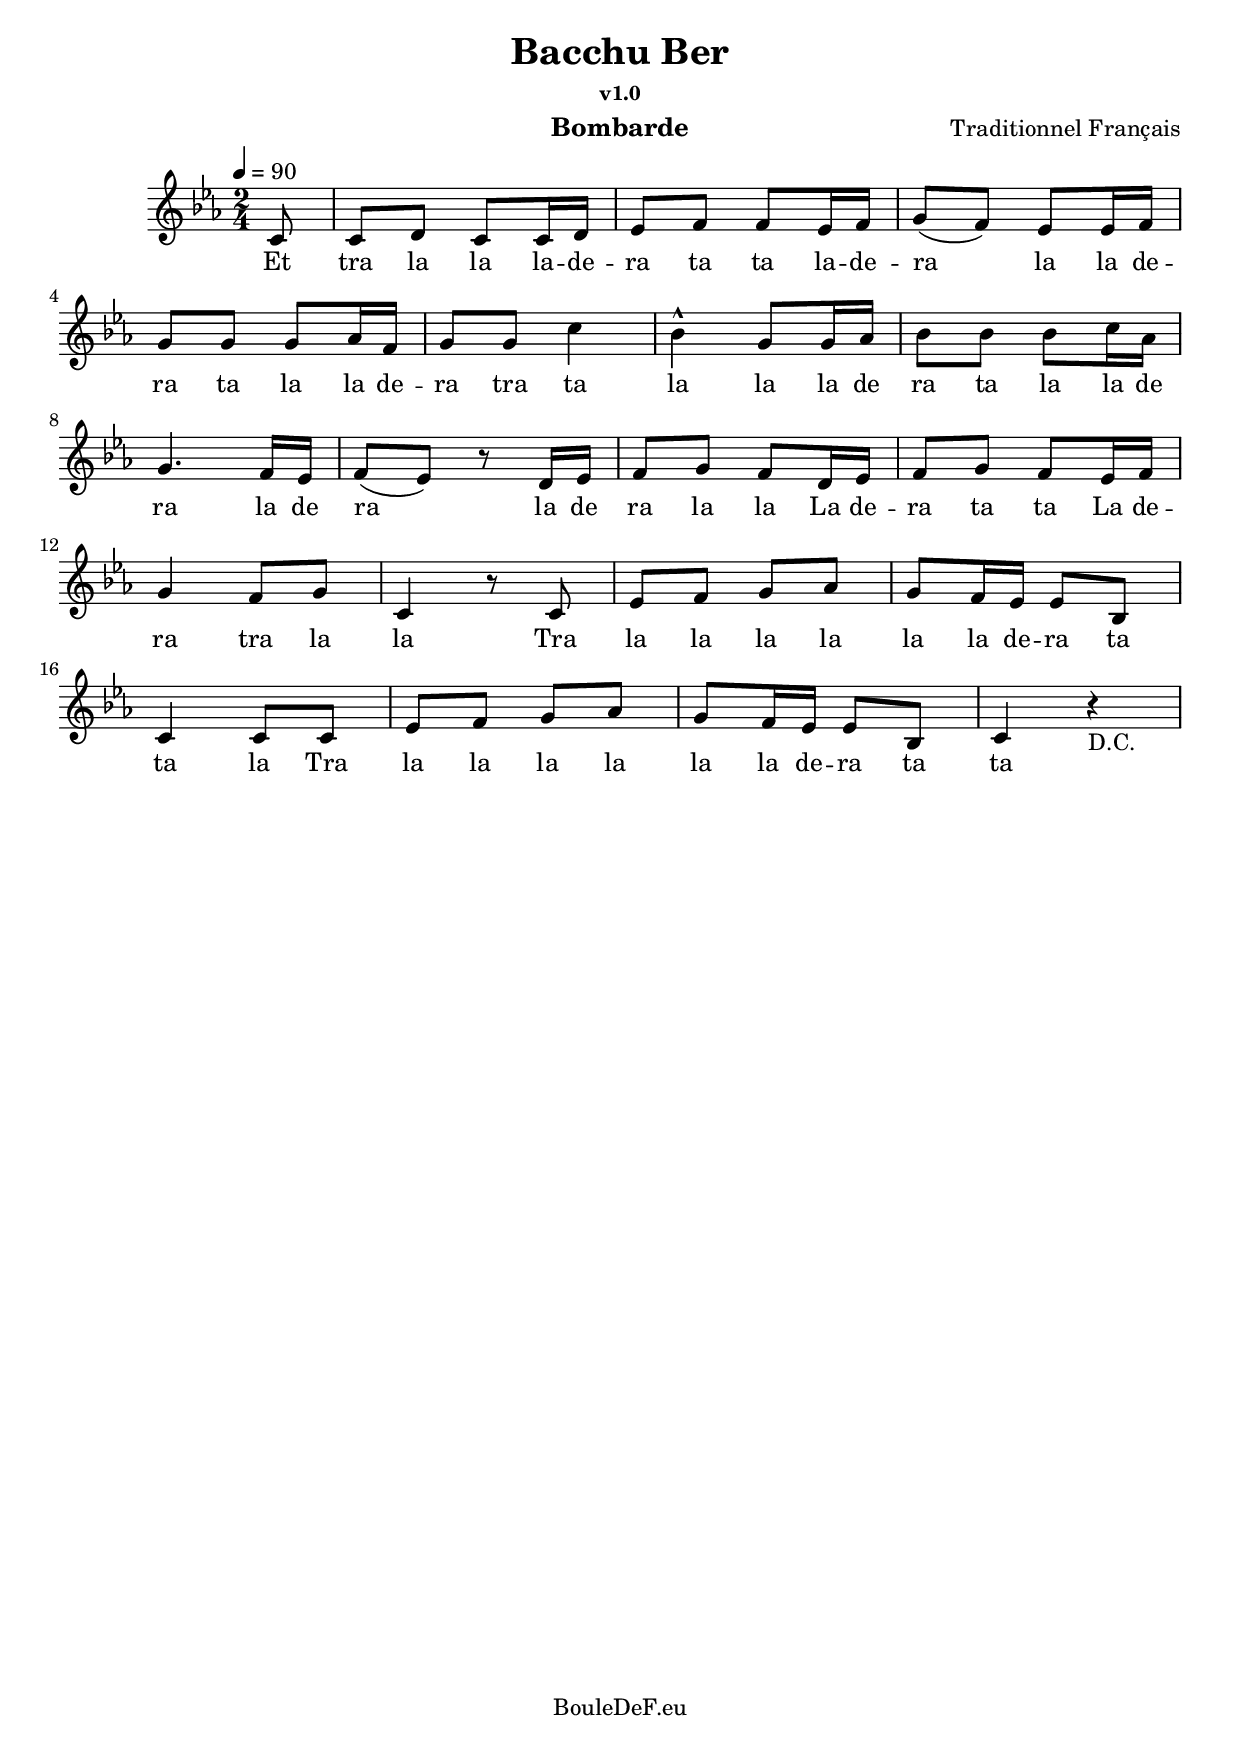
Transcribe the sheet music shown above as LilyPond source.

\version "2.16.0"
\include "italiano.ly"

\header {
	title = "Bacchu Ber"
	subsubtitle = "v1.0"
	composer = "Traditionnel Français"
	instrument = "Bombarde"
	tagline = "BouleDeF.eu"
}

\score {
	\new Staff \relative si {
		\clef "treble"
		\key mib \major
		\time 2/4
		\tempo 4 = 90

		\partial 8 do8
		| do re do do16 re
		| mib8 fa fa mib16 fa
		| sol8( fa) mib mib16 fa \break
		| sol8 sol sol lab16 fa
		| sol8 sol do4
		| sib-^ sol8 sol16 lab
		| sib8 sib sib do16 lab \break
		| sol4. fa16 mib
		| fa8( mib) r re16 mib
		| fa8 sol fa re16 mib16
		| fa8 sol fa mib16 fa \break
		| sol4 fa8 sol
		| do,4 r8 do
		| mib fa sol lab
		| sol fa16 mib mib8 sib \break
		| do4 do8 do
		| mib fa sol lab
		| sol fa16 mib mib8 sib
		| do4 r_"D.C."
	}
	\addlyrics {
		Et
		| tra la la la -- de --
		| ra ta ta la -- de --
		| ra la la de --
		| ra ta la la de --
		| ra tra ta
		| la la la de
		| ra ta la la de
		| ra la de
		| ra la de
		| ra la la La de --
		| ra ta ta La de --
		| ra tra la
		| la Tra
		| la la la la
		| la la de -- ra ta
		| ta la Tra
		| la la la la
		| la la de -- ra ta
		| ta
	}
}
